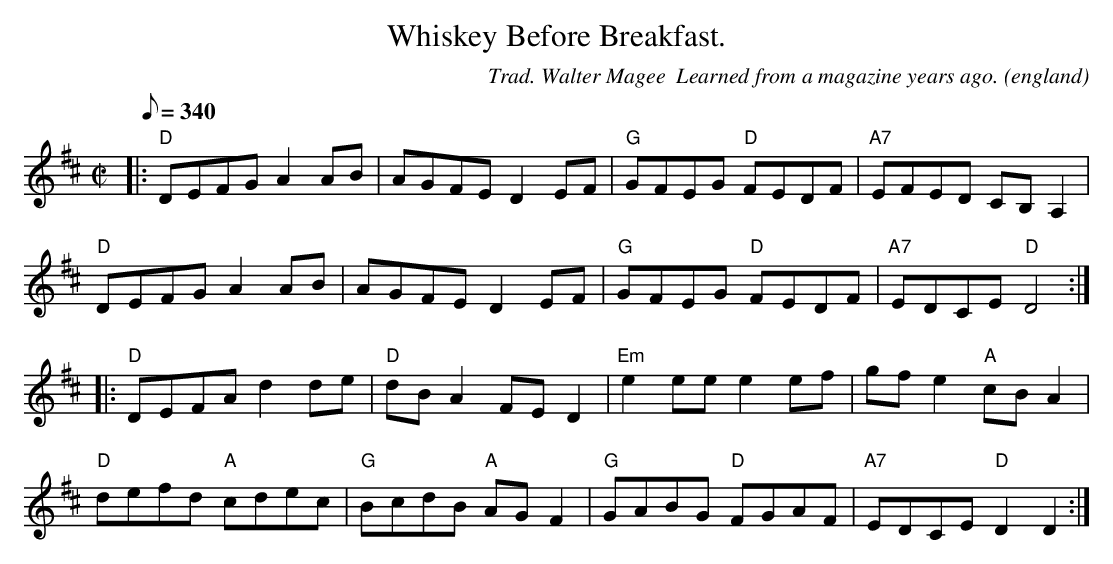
X:1
T:Whiskey Before Breakfast.
O:england
M:C|
L:1/8
Q:340
C:Trad. Walter Magee  Learned from a magazine years ago.
K:D
|: "D"DEFG A2 AB|AGFE D2 EF|"G"GFEG "D"FEDF|"A7"EFED CB, A,2|
"D"DEFG A2 AB|AGFE D2 EF|"G"GFEG "D"FEDF|"A7"EDCE "D"D4 :|
|:"D"DEFA d2 de|"D"dB A2 FE D2|"Em"e2 ee e2 ef|gf e2 "A"cB A2|
"D"defd "A"cdec| "G"BcdB "A"AG F2|"G"GABG "D"FGAF|"A7"EDCE  "D"D2 D2 :|
